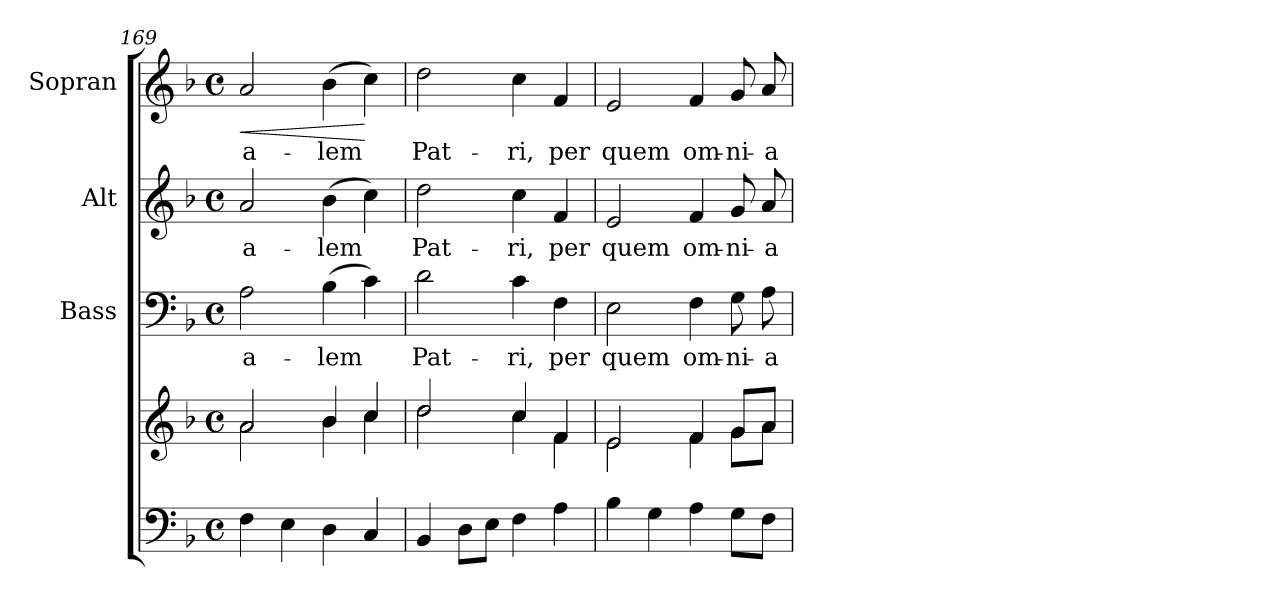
**kern	**kern	**kern	**text	**kern	**text	**kern	**text	**dynam
*part4	*part4	*part3	*part3	*part2	*part2	*part1	*part1	*part1
*staff5	*staff4	*staff3	*staff3	*staff2	*staff2	*staff1	*staff1	*staff1
*	*	*I"Bass	*	*I"Alt	*	*I"Sopran	*	*
*	*	*I'B.	*	*I'A.	*	*I'S.	*	*
!!LO:PB:g=z
*clefF4	*clefG2	*clefF4	*	*clefG2	*	*clefG2	*	*
*k[b-]	*k[b-]	*k[b-]	*	*k[b-]	*	*k[b-]	*	*
*F:	*F:	*F:	*	*F:	*	*F:	*	*
*M4/4	*M4/4	*M4/4	*	*M4/4	*	*M4/4	*	*
*met(c)	*met(c)	*met(c)	*	*met(c)	*	*met(c)	*	*
=169	=169	=169	=169	=169	=169	=169	=169	=169
*	*^	*	*	*	*	*	*	*
!	!	!	!	!LO:LY:b	!	!LO:LY:b	!	!LO:LY:b	!LO:HP:b
4F\	2a/	2a\	2A\	-a-	2a/	-a-	2a/	-a-	<
4E\	.	.	.	.	.	.	.	.	.
!	!	!	!	!LO:LY:b	!	!LO:LY:b	!	!LO:LY:b	!
4D\	4b-/	4b-\	(>4B-\	-lem	(>4b-\	-lem	(>4b-\	-lem	.
4C/	4cc/	4cc\	4c\)	.	4cc\)	.	4cc\)	.	[
=170	=170	=170	=170	=170	=170	=170	=170	=170	=170
!	!	!	!	!LO:LY:b	!	!LO:LY:b	!	!LO:LY:b	!
4BB-/	2dd/	2dd\	2d\	Pat-	2dd\	Pat-	2dd\	Pat-	.
8D\L	.	.	.	.	.	.	.	.	.
8E\J	.	.	.	.	.	.	.	.	.
!	!	!	!	!LO:LY:b	!	!LO:LY:b	!	!LO:LY:b	!
4F\	4cc/	4cc\	4c\	-ri,	4cc\	-ri,	4cc\	-ri,	.
!	!	!	!	!LO:LY:b	!	!LO:LY:b	!	!LO:LY:b	!
4A\	4f/	4f\	4F\	per	4f/	per	4f/	per	.
=171	=171	=171	=171	=171	=171	=171	=171	=171	=171
!	!	!	!	!LO:LY:b	!	!LO:LY:b	!	!LO:LY:b	!
4B-\	2e/	2e\	2E\	quem	2e/	quem	2e/	quem	.
4G\	.	.	.	.	.	.	.	.	.
!	!	!	!	!LO:LY:b	!	!LO:LY:b	!	!LO:LY:b	!
4A\	4f/	4f\	4F\	om-	4f/	om-	4f/	om-	.
!	!	!	!	!LO:LY:b	!	!LO:LY:b	!	!LO:LY:b	!
8G\L	8g/L	8g\L	8G\	-ni-	8g/	-ni-	8g/	-ni-	.
!	!	!	!	!LO:LY:b	!	!LO:LY:b	!	!LO:LY:b	!
8F\J	8a/J	8a\J	8A\	-a	8a/	-a	8a/	-a	.
*	*v	*v	*	*	*	*	*	*	*
=	=	=	=	=	=	=	=	=
*-	*-	*-	*-	*-	*-	*-	*-	*-
